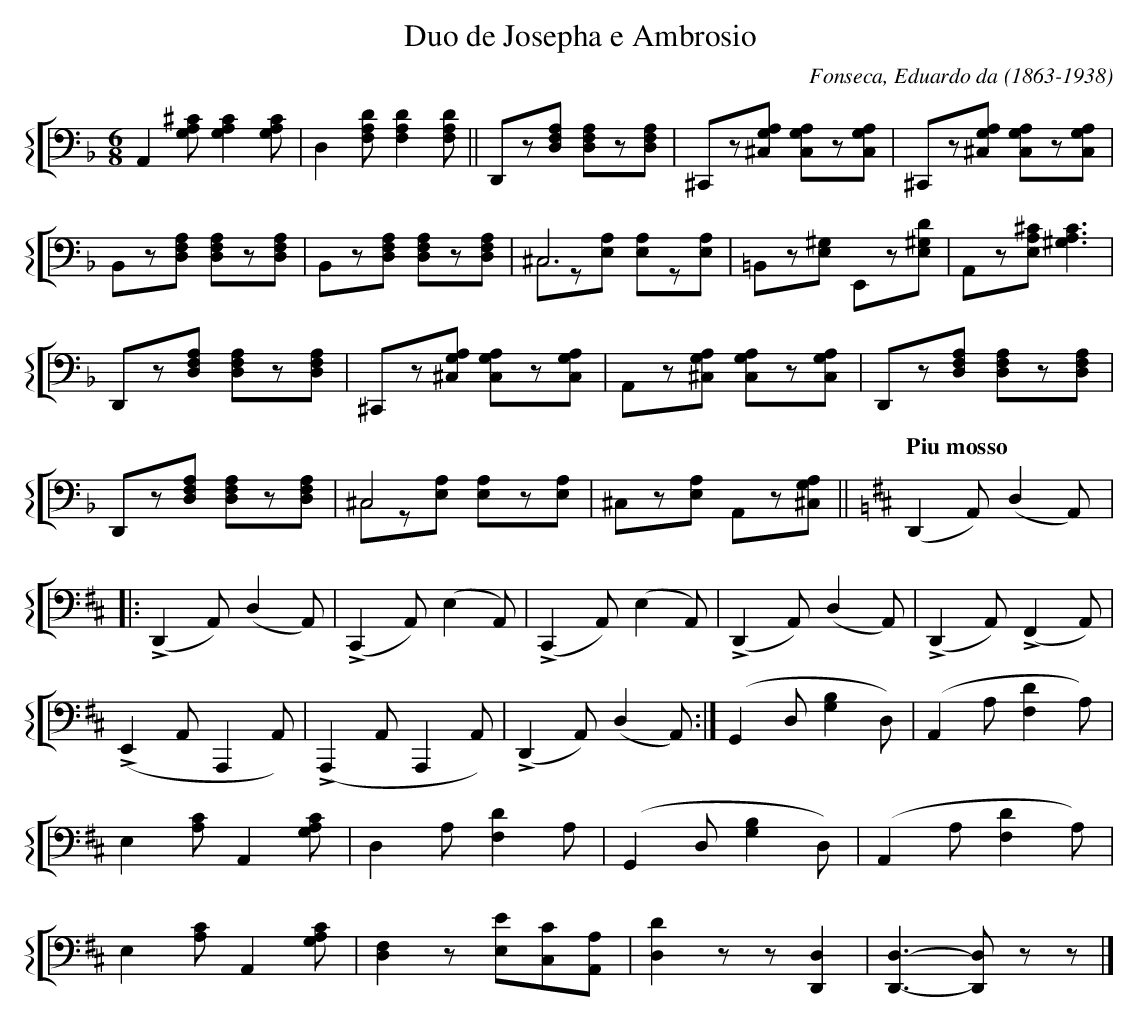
X:1
T:Duo de Josepha e Ambrosio
C:Fonseca, Eduardo da (1863-1938)
M:6/8
L:1/8
K:F
V: 8 clef=bass name="" sname=""
%%staves [{ 8 }]
   A,,2[G,A,^C] [G,A,C]2[G,A,C]| D,2[F,A,D] [F,A,D]2[F,A,D] || \
   D,,z[D,F,A,] [D,F,A,]z[D,F,A,] | ^C,,z[^C,G,A,] [C,G,A,]z[C,G,A,] |  ^C,,z[^C,G,A,] [C,G,A,]z[C,G,A,] | \
   B,,z[D,F,A,] [D,F,A,]z[D,F,A,] | B,,z[D,F,A,] [D,F,A,]z[D,F,A,] | \
   ^C,6 & ^C,z[E,A,] [E,A,]z[E,A,] | =B,,z[E,^G,] E,,z[E,^G,D] | A,,z[E,A,^C] [^G,A,C]3 | \
   D,,z[D,F,A,] [D,F,A,]z[D,F,A,] | ^C,,z[^C,G,A,] [C,G,A,]z[C,G,A,]| A,,z[^C,G,A,] [C,G,A,]z[C,G,A,] | D,,z[D,F,A,] [D,F,A,]z[D,F,A,] | \
   D,,z[D,F,A,] [D,F,A,]z[D,F,A,] | ^C,4 x2 & ^C,z[E,A,] [E,A,]z[E,A,] |  ^C,z[E,A,] A,,z[^C,G,A,] || \
   [K:D] [Q:"Piu mosso"] (D,,2A,,) (D,2A,,) |:(!>!D,,2A,,) (D,2A,,) | (!>!C,,2A,,) (E,2A,,) | \(!>!C,,2A,,) (E,2A,,) | \
   (!>!D,,2A,,) (D,2A,,) | (!>!D,,2A,,) (!>!F,,2A,,) |(!>!E,,2A,, A,,,2A,,) | (!>!A,,,2A,, A,,,2A,,) | \
   (!>!D,,2A,,) (D,2A,,) :| (G,,2D,[G,B,]2D,) | (A,,2A,[F,D]2A,) | E,2[A,C] A,,2[G,A,C] | D,2A,[F,D]2A, | \
   (G,,2D,[G,B,]2D,) | (A,,2A,[F,D]2A,) | E,2[A,C] A,,2[G,A,C] | [D,F,]2z [E,E][C,C][A,,A,] | \
   [D,D]2z z[D,,D,]2|  [D,,D,]3-[D,,D,]zz |] \
